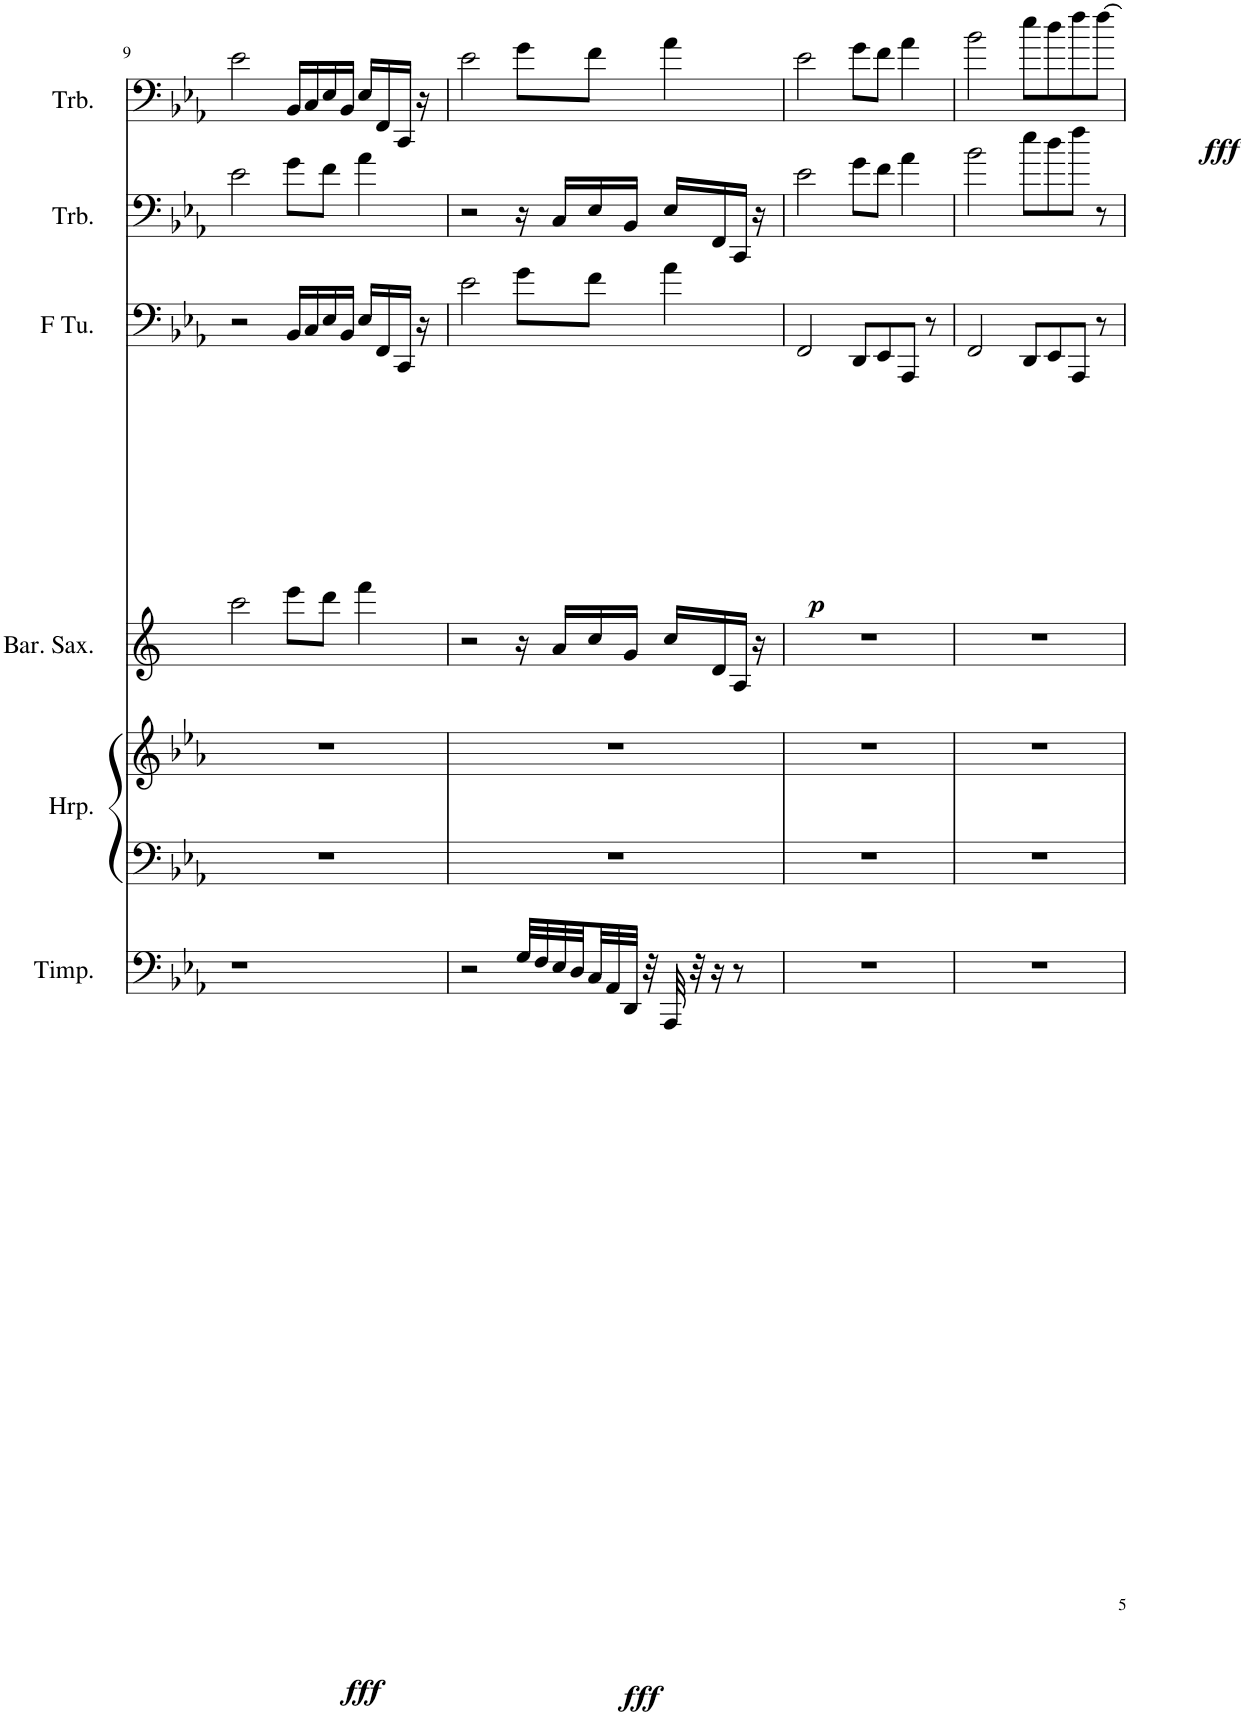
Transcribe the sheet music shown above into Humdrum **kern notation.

**kern	**dynam	**kern	**kern	**kern	**kern	**dynam	**kern	**kern	**dynam
*part6	*part6	*part5	*part5	*part4	*part3	*part3	*part2	*part1	*part1
*staff7	*staff7	*staff6	*staff5	*staff4	*staff3	*staff3	*staff2	*staff1	*staff1
*I"Timpani	*	*I"Harp	*	*I"Baritone Saxophone	*I"F Tuba	*	*I"Trombone	*I"Trombone	*
*I'Timp.	*	*I'Hrp.	*	*I'Bar. Sax.	*I'F Tu.	*	*I'Trb.	*I'Trb.	*
!!LO:PB:g=z
*clefF4	*	*clefF4	*clefG2	*clefG2	*clefF4	*	*clefF4	*clefF4	*
*	*	*	*	*Trd12c21	*	*	*	*	*
*k[b-e-a-]	*	*k[b-e-a-]	*k[b-e-a-]	*k[]	*k[b-e-a-]	*	*k[b-e-a-]	*k[b-e-a-]	*
*M4/4	*	*M4/4	*M4/4	*M4/4	*M4/4	*	*M4/4	*M4/4	*
=9	=9	=9	=9	=9	=9	=9	=9	=9	=9
*^	*	*	*	*	*	*	*	*	*
1r	2ryy	.	1r	1r	2ccc\	2r	.	2e-\	2e-\	.
!	!	!LO:DY:b	!	!	!	!	!	!	!	!
.	2ryy	fff	.	.	8eee\L	16BB-/LL	.	8g\L	16BB-/LL	.
.	.	.	.	.	.	16C/	.	.	16C/	.
.	.	.	.	.	8ddd\J	16E-/	.	8f\J	16E-/	.
.	.	.	.	.	.	16BB-/JJ	.	.	16BB-/JJ	.
.	.	.	.	.	4fff\	16E-/LL	.	4a-\	16E-/LL	.
.	.	.	.	.	.	16FF/	.	.	16FF/	.
.	.	.	.	.	.	16CC/JJ	.	.	16CC/JJ	.
.	.	.	.	.	.	16r	.	.	16r	.
*v	*v	*	*	*	*	*	*	*	*	*
=10	=10	=10	=10	=10	=10	=10	=10	=10	=10
2r	.	1r	1r	2r	2e-\	.	2r	2e-\	.
!	!LO:DY:b	!	!	!	!	!	!	!	!
32G/LLL	fff	.	.	16r	8g\L	.	16r	8g\L	.
32F/	.	.	.	.	.	.	.	.	.
32E-/	.	.	.	16a/LL	.	.	16C/LL	.	.
32D/	.	.	.	.	.	.	.	.	.
32C/	.	.	.	16cc/	8f\J	.	16E-/	8f\J	.
32AA-/	.	.	.	.	.	.	.	.	.
32DD/JJJ	.	.	.	16g/JJ	.	.	16BB-/JJ	.	.
32r	.	.	.	.	.	.	.	.	.
32AAA-/	.	.	.	16cc/LL	4a-\	.	16E-/LL	4a-\	.
32r	.	.	.	.	.	.	.	.	.
16r	.	.	.	16d/	.	.	16FF/	.	.
8r	.	.	.	16A/JJ	.	.	16CC/JJ	.	.
.	.	.	.	16r	.	.	16r	.	.
=11	=11	=11	=11	=11	=11	=11	=11	=11	=11
!	!	!	!	!	!	!LO:DY:b	!	!	!
1r	.	1r	1r	1r	2FF/	p	2e-\	2e-\	.
.	.	.	.	.	8DD/L	.	8g\L	8g\L	.
.	.	.	.	.	8EE-/	.	8f\J	8f\J	.
.	.	.	.	.	8AAA-/J	.	4a-\	4a-\	.
.	.	.	.	.	8r	.	.	.	.
=12	=12	=12	=12	=12	=12	=12	=12	=12	=12
1r	.	1r	1r	1r	2FF/	.	2b-\	2b-\	.
.	.	.	.	.	8DD/L	.	8ee-\L	8ee-\L	.
.	.	.	.	.	8EE-/	.	8dd\	8dd\	.
.	.	.	.	.	8AAA-/J	.	8ff\J	8ff\	.
!	!	!	!	!	!	!	!	!	!LO:DY:b
.	.	.	.	.	8r	.	8r	[8ff\J	fff
=	=	=	=	=	=	=	=	=	=
*-	*-	*-	*-	*-	*-	*-	*-	*-	*-
